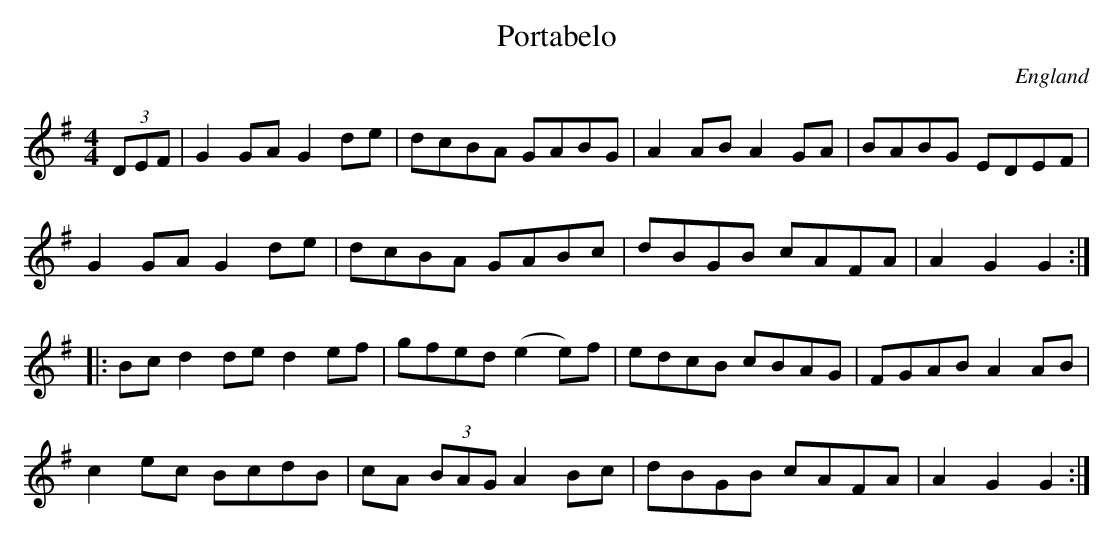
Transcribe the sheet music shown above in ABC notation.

X:1
T:Portabelo
M:4/4
O:England
K:G major
(3DEF|\
G2GA G2de | dcBA GABG | A2AB A2GA | BABG EDEF |
G2GA G2de | dcBA GABc | dBGB cAFA | A2G2 G2  :|
|:Bc\
d2de d2ef | gfed     (e2e)f | edcB cBAG | FGAB A2AB |
c2ec BcdB | cA (3BAG A2Bc   | dBGB cAFA | A2G2 G2  :|
